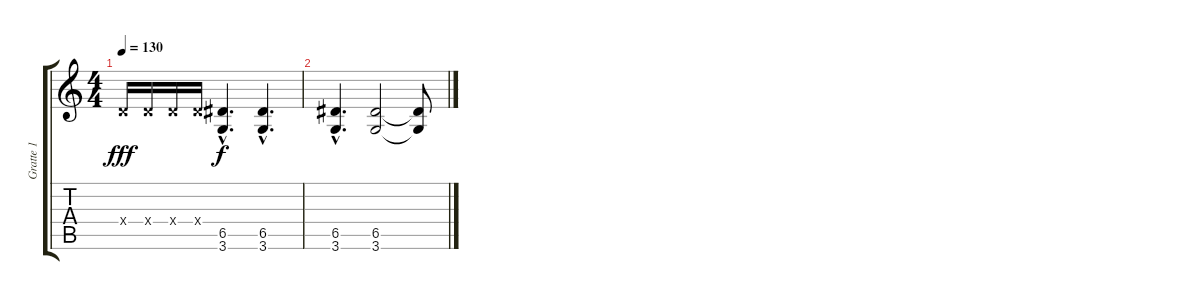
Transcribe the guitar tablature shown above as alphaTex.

\track ("Gratte 1" "Gratte 1") {instrument overdrivenguitar}
\staff {score tabs}
\tuning (E4 B3 G3 D3 A2 E2) {hide}
\ts (4 4)
\tempo 130
\clef g2
\ks c
0.4{x}.16{dy fff} 0.4{x}.16 0.4{x}.16 0.4{x}.16 (6.5{hac} 3.6{hac}).4{d dy f} (6.5{hac} 3.6{hac}).4{d} |
(6.5{hac} 3.6{hac}).4{d} (6.5 3.6).2 (6.5{t} 3.6{t}).8
